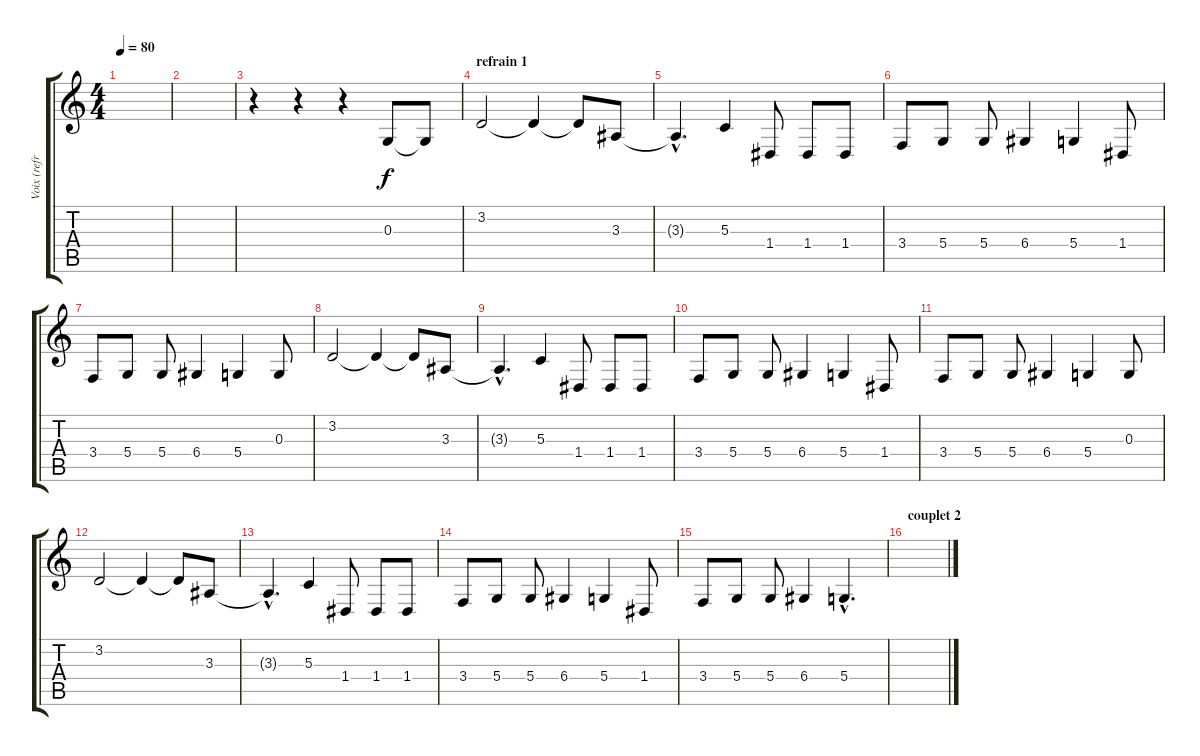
\track ("Voix (refrains)" "Voix (refr") {instrument lead1square}
\staff {score tabs}
\tuning (E4 B3 G3 D3 A2 E2) {hide}
\ts (4 4)
\tempo 80
\clef g2
\ks c
|
|
r.4 r.4 r.4 0.3.8 0.3{t}.8 |
\section ("" "refrain 1")
3.2.2 3.2{t}.4 3.2{t}.8 3.3.8 |
3.3{hac t}.4{d} 5.3.4 1.4.8 1.4.8 1.4.8 |
3.4.8 5.4.8 5.4.8 6.4.4 5.4.4 1.4.8 |
3.4.8 5.4.8 5.4.8 6.4.4 5.4.4 0.3.8 |
3.2.2 3.2{t}.4 3.2{t}.8 3.3.8 |
3.3{hac t}.4{d} 5.3.4 1.4.8 1.4.8 1.4.8 |
3.4.8 5.4.8 5.4.8 6.4.4 5.4.4 1.4.8 |
3.4.8 5.4.8 5.4.8 6.4.4 5.4.4 0.3.8 |
3.2.2 3.2{t}.4 3.2{t}.8 3.3.8 |
3.3{hac t}.4{d} 5.3.4 1.4.8 1.4.8 1.4.8 |
3.4.8 5.4.8 5.4.8 6.4.4 5.4.4 1.4.8 |
3.4.8 5.4.8 5.4.8 6.4.4 5.4{hac}.4{d} |
\section ("" "couplet 2")
